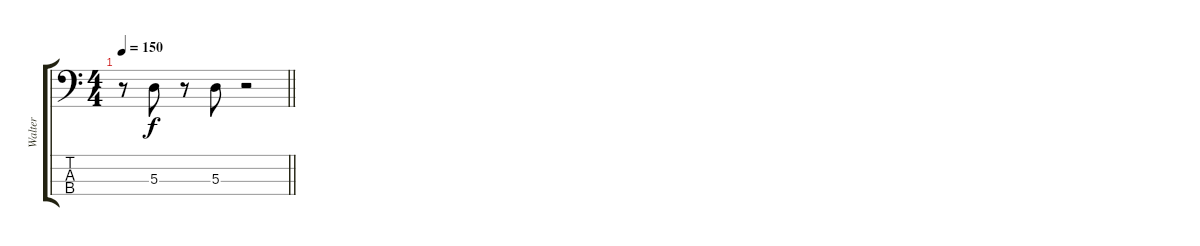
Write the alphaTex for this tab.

\track ("Walter" "Walter") {instrument electricbassfinger}
\staff {score tabs}
\tuning (G2 D2 A1 E1) {hide}
\ts (4 4)
\tempo 150
\clef f4
\barLineRight lightlight
\ks c
r.8{dy f} 5.3.8 r.8 5.3.8 r.2
